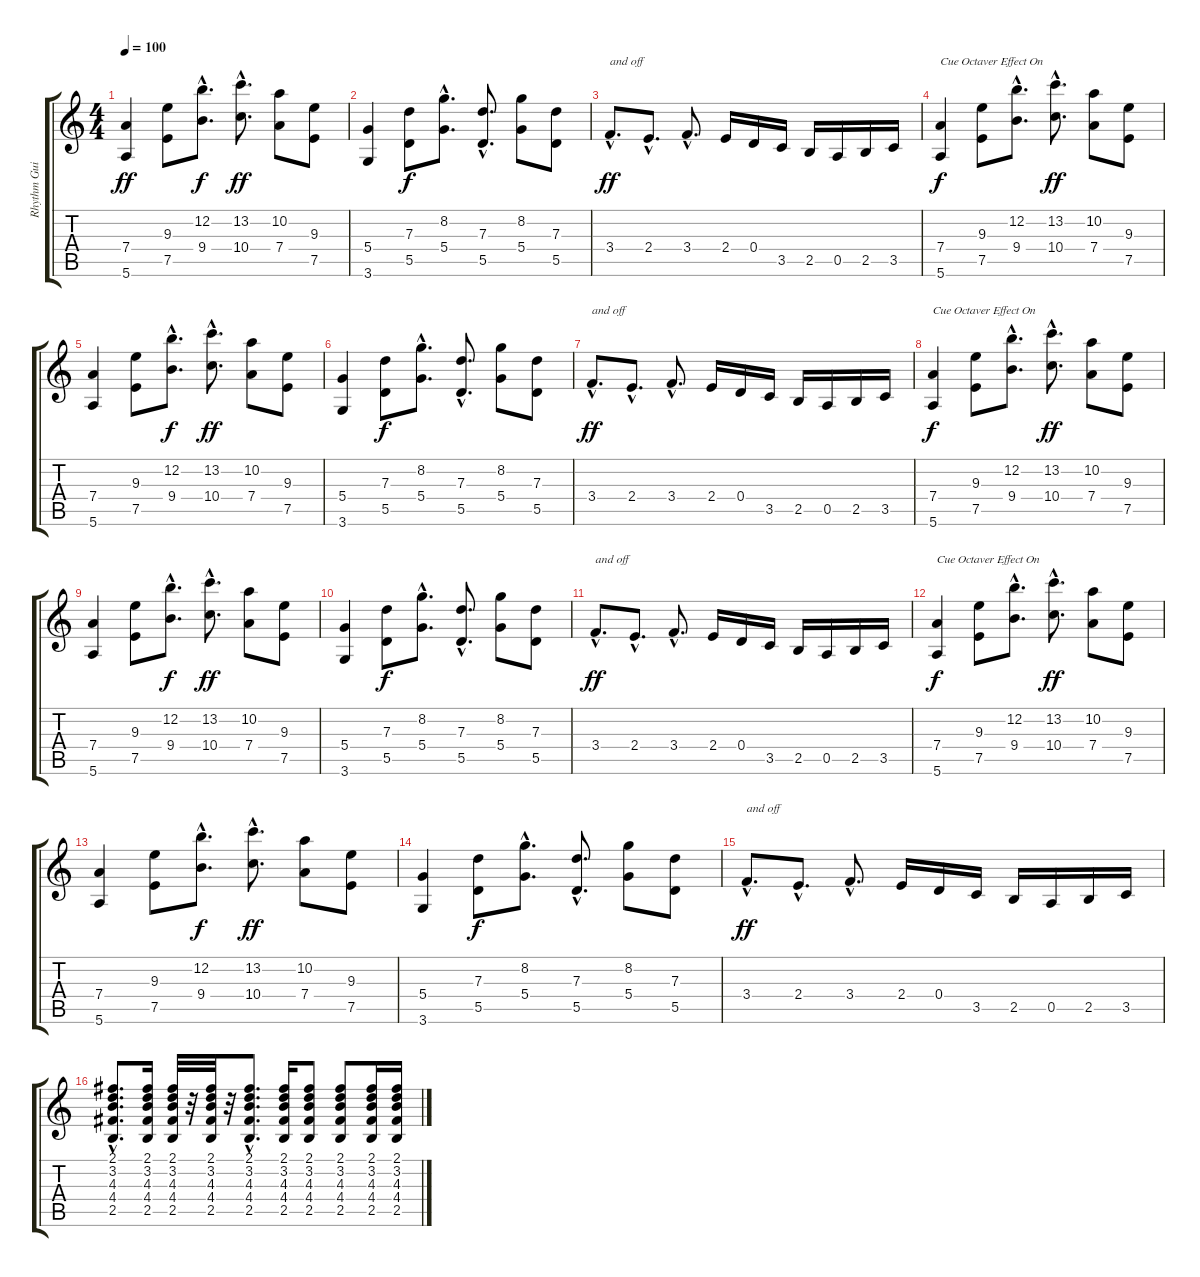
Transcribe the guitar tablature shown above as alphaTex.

\track ("Rhythm Guitar I" "Rhythm Gui") {instrument distortionguitar}
\staff {score tabs}
\tuning (E4 B3 G3 D3 A2 E2) {hide}
\ts (4 4)
\tempo 100
\clef g2
\ks c
(7.4 5.6).4{dy ff} (9.3 7.5).8 (12.2{hac} 9.4{hac}).8{d dy f} (13.2{hac} 10.4{hac}).8{d dy ff} (10.2 7.4).8 (9.3 7.5).8 |
(5.4 3.6).4 (7.3 5.5).8{dy f} (8.2{hac} 5.4{hac}).8{d} (7.3{hac} 5.5{hac}).8{d} (8.2 5.4).8 (7.3 5.5).8 |
3.4{hac}.8{d txt "and off" dy ff} 2.4{hac}.8{d} 3.4{hac}.8{d} 2.4.16 0.4.16 3.5.16 2.5.16 0.5.16 2.5.16 3.5.16 |
(7.4 5.6).4{txt "Cue Octaver Effect On" dy f} (9.3 7.5).8 (12.2{hac} 9.4{hac}).8{d} (13.2{hac} 10.4{hac}).8{d dy ff} (10.2 7.4).8 (9.3 7.5).8 |
(7.4 5.6).4 (9.3 7.5).8 (12.2{hac} 9.4{hac}).8{d dy f} (13.2{hac} 10.4{hac}).8{d dy ff} (10.2 7.4).8 (9.3 7.5).8 |
(5.4 3.6).4 (7.3 5.5).8{dy f} (8.2{hac} 5.4{hac}).8{d} (7.3{hac} 5.5{hac}).8{d} (8.2 5.4).8 (7.3 5.5).8 |
3.4{hac}.8{d txt "and off" dy ff} 2.4{hac}.8{d} 3.4{hac}.8{d} 2.4.16 0.4.16 3.5.16 2.5.16 0.5.16 2.5.16 3.5.16 |
(7.4 5.6).4{txt "Cue Octaver Effect On" dy f} (9.3 7.5).8 (12.2{hac} 9.4{hac}).8{d} (13.2{hac} 10.4{hac}).8{d dy ff} (10.2 7.4).8 (9.3 7.5).8 |
(7.4 5.6).4 (9.3 7.5).8 (12.2{hac} 9.4{hac}).8{d dy f} (13.2{hac} 10.4{hac}).8{d dy ff} (10.2 7.4).8 (9.3 7.5).8 |
(5.4 3.6).4 (7.3 5.5).8{dy f} (8.2{hac} 5.4{hac}).8{d} (7.3{hac} 5.5{hac}).8{d} (8.2 5.4).8 (7.3 5.5).8 |
3.4{hac}.8{d txt "and off" dy ff} 2.4{hac}.8{d} 3.4{hac}.8{d} 2.4.16 0.4.16 3.5.16 2.5.16 0.5.16 2.5.16 3.5.16 |
(7.4 5.6).4{txt "Cue Octaver Effect On" dy f} (9.3 7.5).8 (12.2{hac} 9.4{hac}).8{d} (13.2{hac} 10.4{hac}).8{d dy ff} (10.2 7.4).8 (9.3 7.5).8 |
(7.4 5.6).4 (9.3 7.5).8 (12.2{hac} 9.4{hac}).8{d dy f} (13.2{hac} 10.4{hac}).8{d dy ff} (10.2 7.4).8 (9.3 7.5).8 |
(5.4 3.6).4 (7.3 5.5).8{dy f} (8.2{hac} 5.4{hac}).8{d} (7.3{hac} 5.5{hac}).8{d} (8.2 5.4).8 (7.3 5.5).8 |
3.4{hac}.8{d txt "and off" dy ff} 2.4{hac}.8{d} 3.4{hac}.8{d} 2.4.16 0.4.16 3.5.16 2.5.16 0.5.16 2.5.16 3.5.16 |
(2.1{hac} 3.2{hac} 4.3{hac} 4.4{hac} 2.5{hac}).8{d} (2.1 3.2 4.3 4.4 2.5).16 (2.1 3.2 4.3 4.4 2.5).32 r.32 (2.1 3.2 4.3 4.4 2.5).32 r.32 (2.1{hac} 3.2{hac} 4.3{hac} 4.4{hac} 2.5{hac}).8{d} (2.1 3.2 4.3 4.4 2.5).16 (2.1 3.2 4.3 4.4 2.5).8 (2.1 3.2 4.3 4.4 2.5).8 (2.1 3.2 4.3 4.4 2.5).16 (2.1 3.2 4.3 4.4 2.5).16
